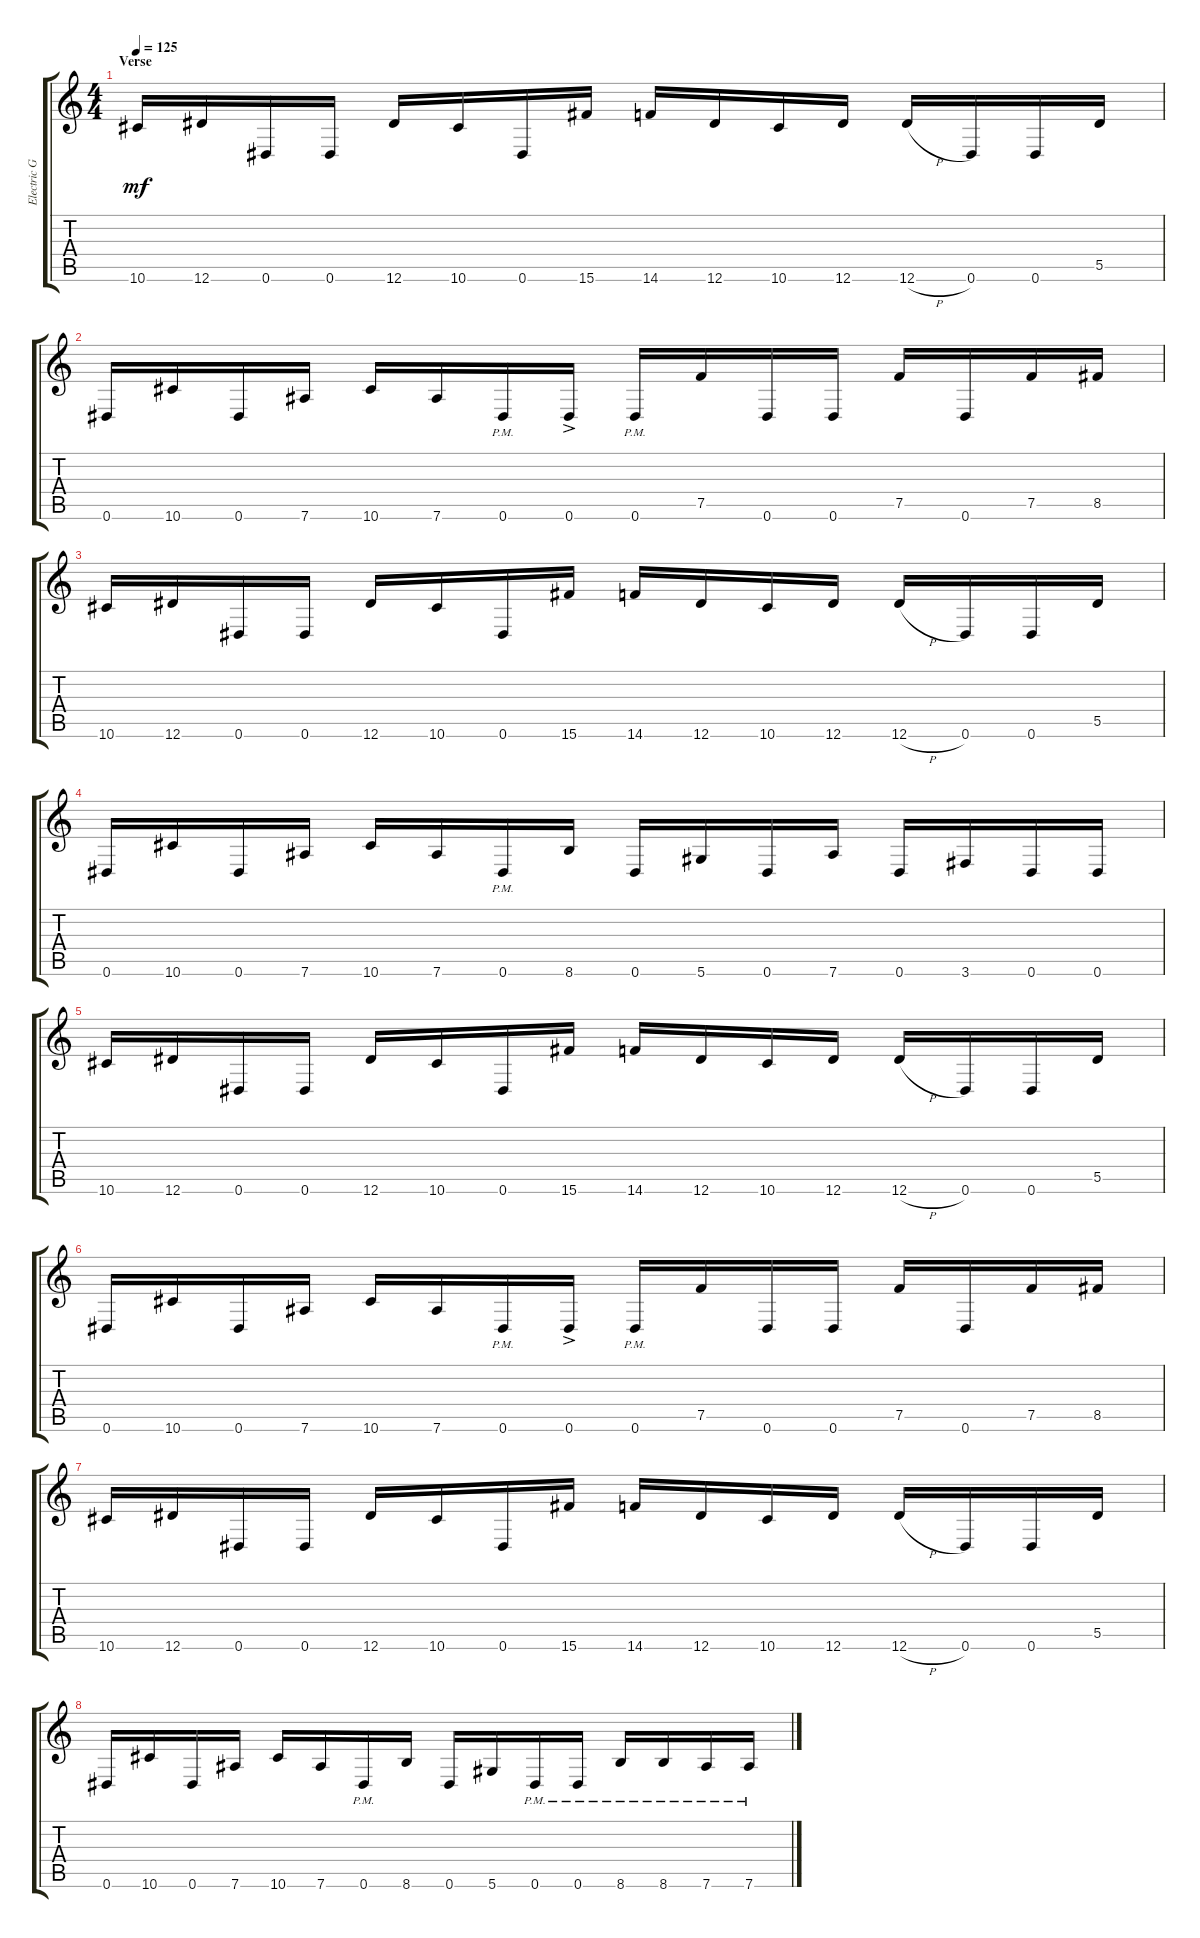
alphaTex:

\track ("Electric Guitar" "Electric G") {instrument distortionguitar}
\staff {score tabs}
\tuning (F4 C4 Ab3 Eb3 Bb2 Eb2) {hide}
\ts (4 4)
\section ("" "Verse")
\tempo 125
\clef g2
\ks c
10.6.16{dy mf} 12.6.16 0.6.16 0.6.16 12.6.16 10.6.16 0.6.16 15.6.16 14.6.16 12.6.16 10.6.16 12.6.16 12.6{h}.16 0.6.16 0.6.16 5.5.16 |
0.6.16 10.6.16 0.6.16 7.6.16 10.6.16 7.6.16 0.6{pm}.16 0.6{ac}.16 0.6{pm}.16 7.5.16 0.6.16 0.6.16 7.5.16 0.6.16 7.5.16 8.5.16 |
10.6.16 12.6.16 0.6.16 0.6.16 12.6.16 10.6.16 0.6.16 15.6.16 14.6.16 12.6.16 10.6.16 12.6.16 12.6{h}.16 0.6.16 0.6.16 5.5.16 |
0.6.16 10.6.16 0.6.16 7.6.16 10.6.16 7.6.16 0.6{pm}.16 8.6.16 0.6.16 5.6.16 0.6.16 7.6.16 0.6.16 3.6.16 0.6.16 0.6.16 |
10.6.16 12.6.16 0.6.16 0.6.16 12.6.16 10.6.16 0.6.16 15.6.16 14.6.16 12.6.16 10.6.16 12.6.16 12.6{h}.16 0.6.16 0.6.16 5.5.16 |
0.6.16 10.6.16 0.6.16 7.6.16 10.6.16 7.6.16 0.6{pm}.16 0.6{ac}.16 0.6{pm}.16 7.5.16 0.6.16 0.6.16 7.5.16 0.6.16 7.5.16 8.5.16 |
10.6.16 12.6.16 0.6.16 0.6.16 12.6.16 10.6.16 0.6.16 15.6.16 14.6.16 12.6.16 10.6.16 12.6.16 12.6{h}.16 0.6.16 0.6.16 5.5.16 |
0.6.16 10.6.16 0.6.16 7.6.16 10.6.16 7.6.16 0.6{pm}.16 8.6.16 0.6.16 5.6.16 0.6{pm}.16 0.6{pm}.16 8.6{pm}.16 8.6{pm}.16 7.6{pm}.16 7.6{pm}.16
